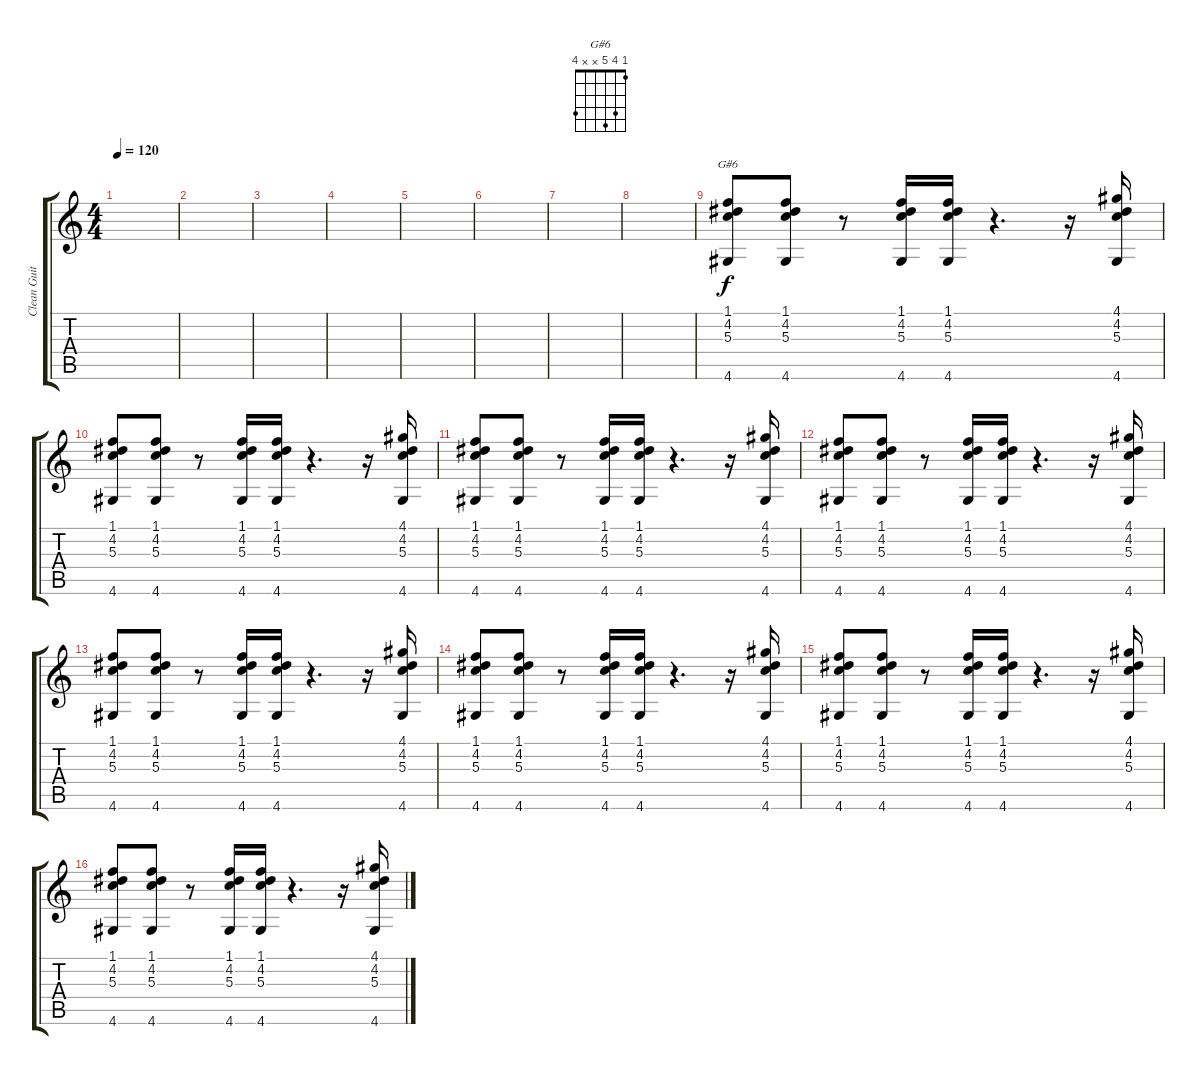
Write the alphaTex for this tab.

\track ("Clean Guitar" "Clean Guit") {instrument electricguitarclean}
\staff {score tabs}
\tuning (E4 B3 G3 D3 A2 E2) {hide}
\chord ("G#6" 1 4 5 x x 4)
\ts (4 4)
\tempo 120
\clef g2
\ks c
|
|
|
|
|
|
|
|
(1.1 4.2 5.3 4.6).8{ch "G#6"} (1.1 4.2 5.3 4.6).8 r.8 (1.1 4.2 5.3 4.6).16 (1.1 4.2 5.3 4.6).16 r.4{d} r.16 (4.1 4.2 5.3 4.6).16 |
(1.1 4.2 5.3 4.6).8 (1.1 4.2 5.3 4.6).8 r.8 (1.1 4.2 5.3 4.6).16 (1.1 4.2 5.3 4.6).16 r.4{d} r.16 (4.1 4.2 5.3 4.6).16 |
(1.1 4.2 5.3 4.6).8 (1.1 4.2 5.3 4.6).8 r.8 (1.1 4.2 5.3 4.6).16 (1.1 4.2 5.3 4.6).16 r.4{d} r.16 (4.1 4.2 5.3 4.6).16 |
(1.1 4.2 5.3 4.6).8 (1.1 4.2 5.3 4.6).8 r.8 (1.1 4.2 5.3 4.6).16 (1.1 4.2 5.3 4.6).16 r.4{d} r.16 (4.1 4.2 5.3 4.6).16 |
(1.1 4.2 5.3 4.6).8 (1.1 4.2 5.3 4.6).8 r.8 (1.1 4.2 5.3 4.6).16 (1.1 4.2 5.3 4.6).16 r.4{d} r.16 (4.1 4.2 5.3 4.6).16 |
(1.1 4.2 5.3 4.6).8 (1.1 4.2 5.3 4.6).8 r.8 (1.1 4.2 5.3 4.6).16 (1.1 4.2 5.3 4.6).16 r.4{d} r.16 (4.1 4.2 5.3 4.6).16 |
(1.1 4.2 5.3 4.6).8 (1.1 4.2 5.3 4.6).8 r.8 (1.1 4.2 5.3 4.6).16 (1.1 4.2 5.3 4.6).16 r.4{d} r.16 (4.1 4.2 5.3 4.6).16 |
(1.1 4.2 5.3 4.6).8 (1.1 4.2 5.3 4.6).8 r.8 (1.1 4.2 5.3 4.6).16 (1.1 4.2 5.3 4.6).16 r.4{d} r.16 (4.1 4.2 5.3 4.6).16
